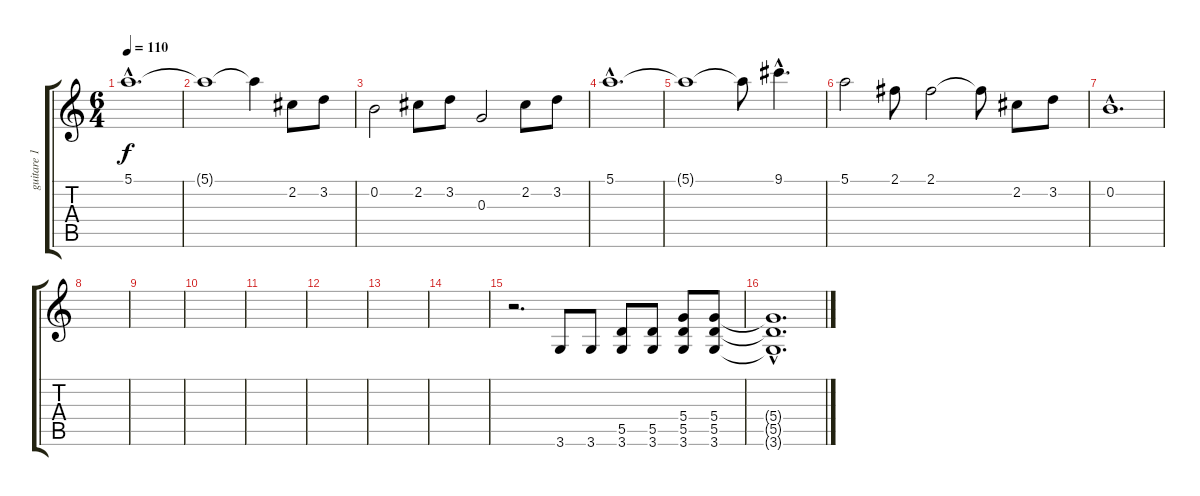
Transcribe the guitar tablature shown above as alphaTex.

\track ("guitare 1" "guitare 1") {instrument distortionguitar}
\staff {score tabs}
\tuning (E4 B3 G3 D3 A2 E2) {hide}
\ts (6 4)
\tempo 110
\clef g2
\ks c
5.1{hac t}.1{d dy f} |
5.1{t}.1 5.1{t}.4 2.2.8 3.2.8 |
0.2.2 2.2.8 3.2.8 0.3.2 2.2.8 3.2.8 |
5.1{hac}.1{d} |
5.1{t}.1 5.1{t}.8 9.1{hac}.4{d} |
5.1.2 2.1.8 2.1.2 2.1{t}.8 2.2.8 3.2.8 |
0.2{hac}.1{d} |
|
|
|
|
|
|
|
r.2{d} 3.6.8 3.6.8 (5.5 3.6).8 (5.5 3.6).8 (5.4 5.5 3.6).8 (5.4 5.5 3.6).8 |
(5.4{hac t} 5.5{hac t} 3.6{hac t}).1{d}
